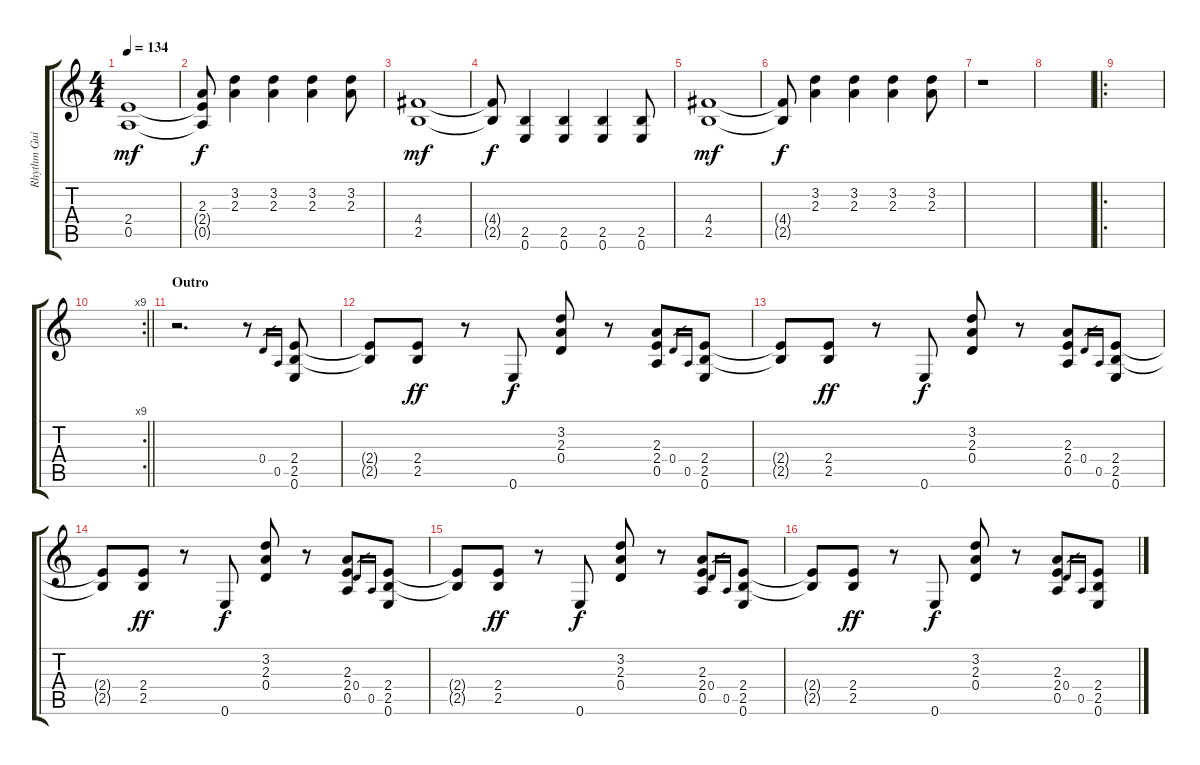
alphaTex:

\track ("Rhythm Guitar" "Rhythm Gui") {instrument distortionguitar}
\staff {score tabs}
\tuning (E4 B3 G3 D3 A2 E2) {hide}
\ts (4 4)
\tempo 134
\clef g2
\ks c
(2.4 0.5).1{dy mf} |
(2.3{t} 2.4{t} 0.5{t}).8{dy f} (3.2 2.3).4 (3.2 2.3).4 (3.2 2.3).4 (3.2 2.3).8 |
(4.4 2.5).1{dy mf} |
(4.4{t} 2.5{t}).8{dy f} (2.5 0.6).4 (2.5 0.6).4 (2.5 0.6).4 (2.5 0.6).8 |
(4.4 2.5).1{dy mf} |
(4.4{t} 2.5{t}).8{dy f} (3.2 2.3).4 (3.2 2.3).4 (3.2 2.3).4 (3.2 2.3).8 |
r.1 |
|
\ro
|
\rc 9
\barLineRight lightlight
|
\section ("" "Outro")
r.2{d} r.8 0.4.16{gr} 0.5.16{gr} (2.4 2.5 0.6).8 |
(2.4{t} 2.5{t}).8 (2.4 2.5).8{dy ff} r.8 0.6.8{dy f} (3.2 2.3 0.4).8 r.8 (2.3 2.4 0.5).8 0.4.16{gr} 0.5.16{gr} (2.4 2.5 0.6).8 |
(2.4{t} 2.5{t}).8 (2.4 2.5).8{dy ff} r.8 0.6.8{dy f} (3.2 2.3 0.4).8 r.8 (2.3 2.4 0.5).8 0.4.16{gr} 0.5.16{gr} (2.4 2.5 0.6).8 |
(2.4{t} 2.5{t}).8 (2.4 2.5).8{dy ff} r.8 0.6.8{dy f} (3.2 2.3 0.4).8 r.8 (2.3 2.4 0.5).8 0.4.16{gr} 0.5.16{gr} (2.4 2.5 0.6).8 |
(2.4{t} 2.5{t}).8 (2.4 2.5).8{dy ff} r.8 0.6.8{dy f} (3.2 2.3 0.4).8 r.8 (2.3 2.4 0.5).8 0.4.16{gr} 0.5.16{gr} (2.4 2.5 0.6).8 |
(2.4{t} 2.5{t}).8 (2.4 2.5).8{dy ff} r.8 0.6.8{dy f} (3.2 2.3 0.4).8 r.8 (2.3 2.4 0.5).8 0.4.16{gr} 0.5.16{gr} (2.4 2.5 0.6).8
